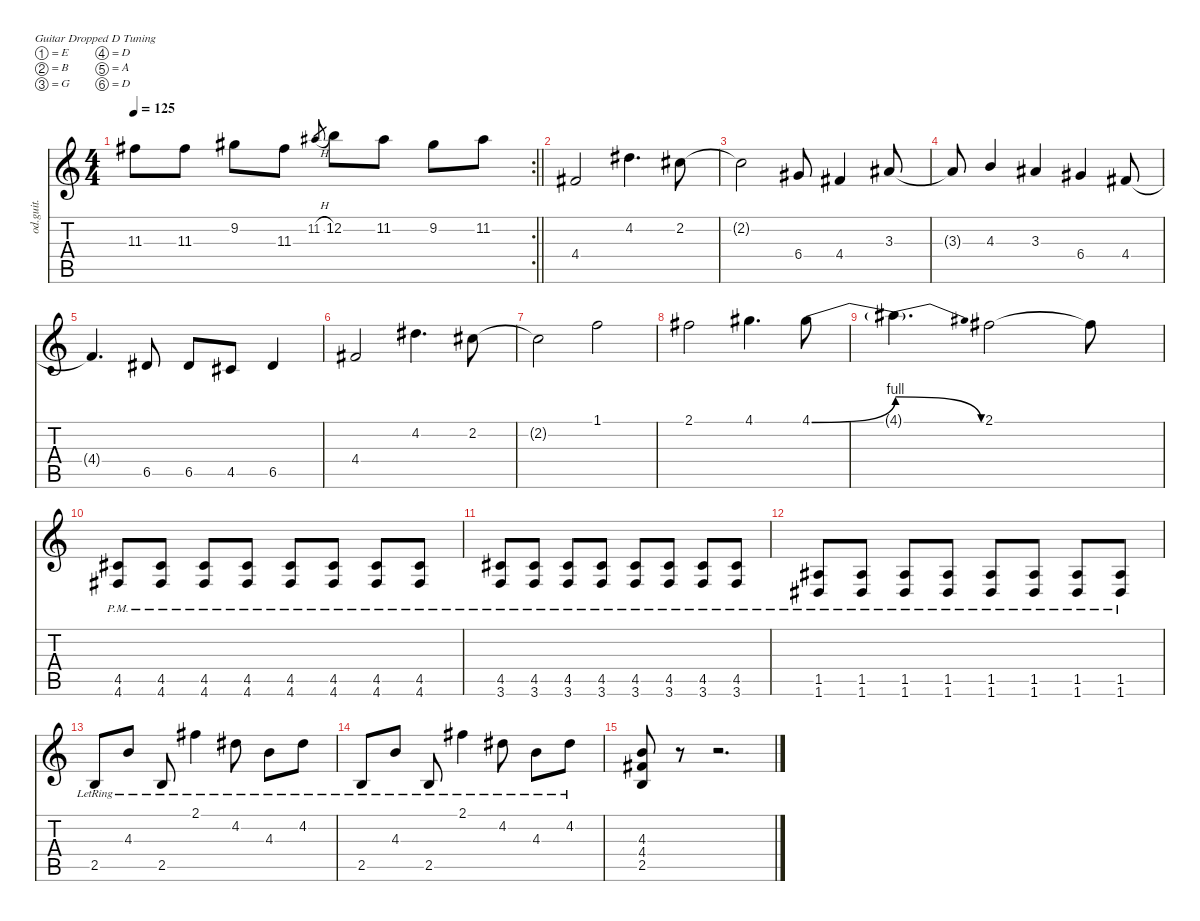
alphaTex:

\defaultSystemsLayout 4
\hideDynamics
\bracketExtendMode nobrackets
\otherSystemsTrackNameOrientation horizontal
\track ("Piste 1" "od.guit.") {instrument overdrivenguitar}
\staff {score tabs}
\tuning (E4 B3 G3 D3 A2 D2)
\rc 2
\ts (4 4)
\tempo 125
\clef g2
\barLineRight lightlight
\ks c
11.3{acc #}.8{dy f beam Down} 11.3{acc #}.8{beam Down} 9.2{acc #}.8{beam Down} 11.3{acc #}.8{beam Down} 11.2{h acc #}.8{gr dy mf beam Up} 12.2.8{dy f beam Down} 11.2{acc #}.8{beam Down} 9.2{acc #}.8{beam Down} 11.2{acc #}.8{beam Down} |
4.4{acc #}.2{beam Up} 4.2{acc #}.4{d beam Down} 2.2{acc #}.8{beam Down} |
2.2{t acc #}.2{beam Down} 6.4{acc #}.8{beam Up} 4.4{acc #}.4{beam Up} 3.3{acc #}.8{beam Up} |
3.3{t acc #}.8{beam Up} 4.3.4{beam Up} 3.3{acc #}.4{beam Up} 6.4{acc #}.4{beam Up} 4.4{acc #}.8{beam Up} |
4.4{t acc #}.4{d beam Up} 6.5{acc #}.8{beam Up} 6.5{acc #}.8{beam Up} 4.5{acc #}.8{beam Up} 6.5{acc #}.4{beam Up} |
4.4{acc #}.2{beam Up} 4.2{acc #}.4{d beam Down} 2.2{acc #}.8{beam Down} |
2.2{t acc #}.2{beam Down} 1.1.2{beam Down} |
2.1{acc #}.2{beam Down} 4.1{acc #}.4{d beam Down} 4.1{be (bend 0 0 60 4) acc #}.8{beam Down} |
4.1{be (release 0 4 60 0) t}.4{d beam Down} 2.1{acc #}.2{beam Down} 2.1{t acc #}.8{beam Down} |
(4.5{pm acc #} 4.6{pm acc #}).8{beam Up} (4.5{pm acc #} 4.6{pm acc #}).8{beam Up} (4.5{pm acc #} 4.6{pm acc #}).8{beam Up} (4.5{pm acc #} 4.6{pm acc #}).8{beam Up} (4.5{pm acc #} 4.6{pm acc #}).8{beam Up} (4.5{pm acc #} 4.6{pm acc #}).8{beam Up} (4.5{pm acc #} 4.6{pm acc #}).8{beam Up} (4.5{pm acc #} 4.6{pm acc #}).8{beam Up} |
(4.5{pm acc #} 3.6{pm}).8{beam Up} (4.5{pm acc #} 3.6{pm}).8{beam Up} (4.5{pm acc #} 3.6{pm}).8{beam Up} (4.5{pm acc #} 3.6{pm}).8{beam Up} (4.5{pm acc #} 3.6{pm}).8{beam Up} (4.5{pm acc #} 3.6{pm}).8{beam Up} (4.5{pm acc #} 3.6{pm}).8{beam Up} (4.5{pm acc #} 3.6{pm}).8{beam Up} |
(1.5{pm acc #} 1.6{pm acc #}).8{beam Up} (1.5{pm acc #} 1.6{pm acc #}).8{beam Up} (1.5{pm acc #} 1.6{pm acc #}).8{beam Up} (1.5{pm acc #} 1.6{pm acc #}).8{beam Up} (1.5{pm acc #} 1.6{pm acc #}).8{beam Up} (1.5{pm acc #} 1.6{pm acc #}).8{beam Up} (1.5{pm acc #} 1.6{pm acc #}).8{beam Up} (1.5{pm acc #} 1.6{pm acc #}).8{beam Up} |
2.5{lr}.8{beam Up} 4.3{lr}.8{beam Up} 2.5{lr}.8{beam Up} 2.1{lr acc #}.4{beam Down} 4.2{lr acc #}.8{beam Down} 4.3{lr}.8{beam Down} 4.2{lr acc #}.8{beam Down} |
2.5{lr}.8{beam Up} 4.3{lr}.8{beam Up} 2.5{lr}.8{beam Up} 2.1{lr acc #}.4{beam Down} 4.2{lr acc #}.8{beam Down} 4.3{lr}.8{beam Down} 4.2{lr acc #}.8{beam Down} |
(4.3 4.4{acc #} 2.5).8{beam Up} r.8{beam Up} r.2{d beam Up}
